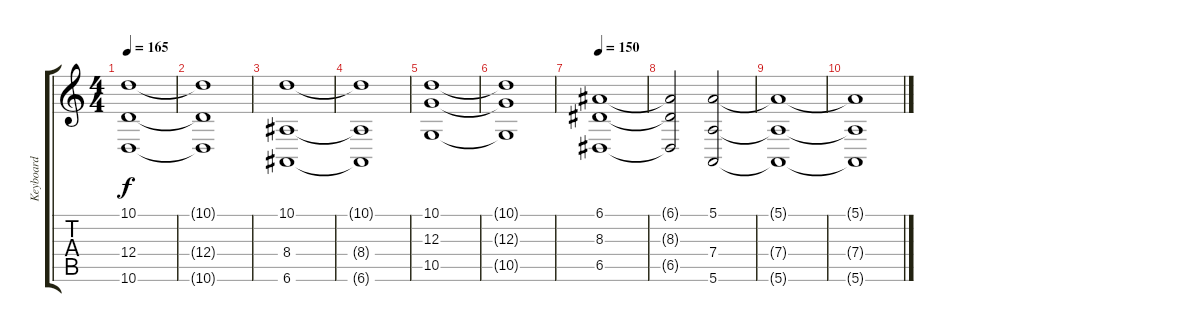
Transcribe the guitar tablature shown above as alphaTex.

\track ("Keyboard" "Keyboard") {instrument stringensemble1}
\staff {score tabs}
\tuning (E4 B3 G3 D3 A2 E2) {hide}
\ts (4 4)
\tempo 165
\clef g2
\ks c
(10.1 12.4 10.6).1{dy f} |
(10.1{t} 12.4{t} 10.6{t}).1 |
(10.1 8.4 6.6).1 |
(10.1{t} 8.4{t} 6.6{t}).1 |
(10.1 12.3 10.5).1 |
(10.1{t} 12.3{t} 10.5{t}).1 |
\tempo 150
(6.1 8.3 6.5).1 |
(6.1{t} 8.3{t} 6.5{t}).2 (5.1 7.4 5.6).2{instrument choiraahs} |
(5.1{t} 7.4{t} 5.6{t}).1 |
(5.1{t} 7.4{t} 5.6{t}).1
